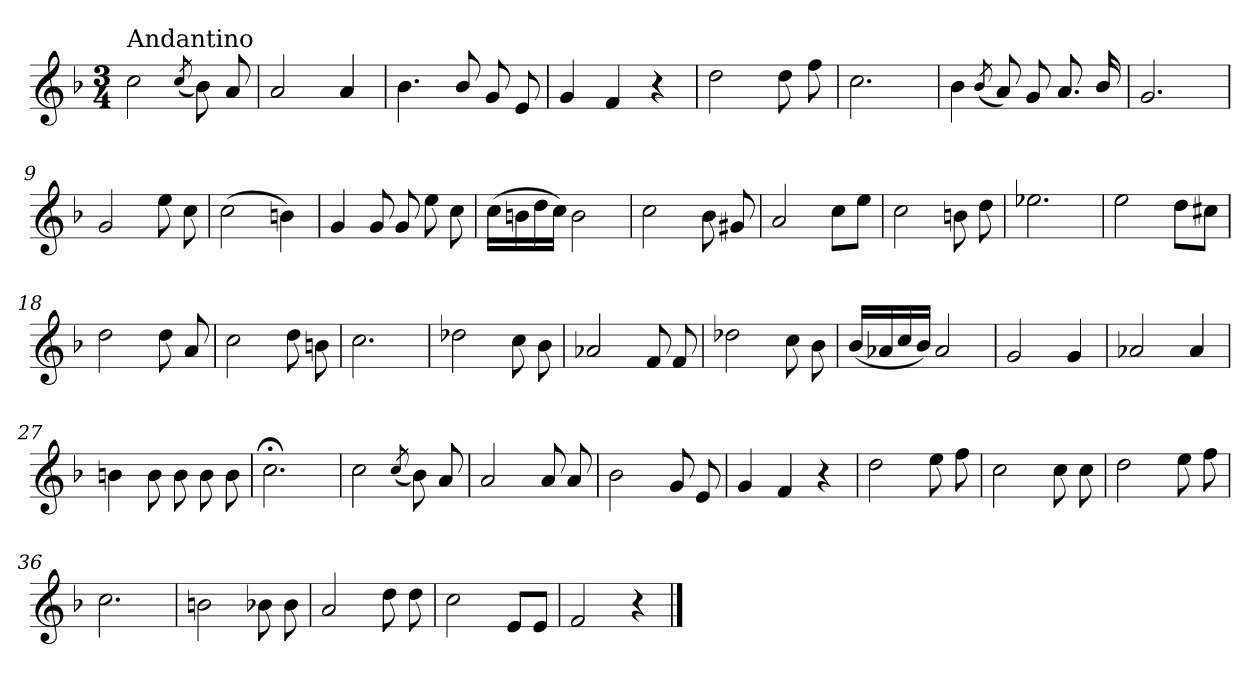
**kern
*part1
*staff1
*clefG2
*k[b-]
*F:
*M3/4
=1
!LO:TX:a:t=Andantino
2cc\
(<8qcc/
8b-\)
8a/
=2
2a/
4a/
=3
4.b-\
8b-/
8g/
8e/
=4
4g/
4f/
4r
=5
2dd\
8dd\
8ff\
=6
2.cc\
=7
4b-\
(<8qb-/
8a/)
8g/
8.a/
16b-/
!!LO:LB:g=z
=8
2.g/
=9
2g/
8ee\
8cc\
=10
(>2cc\
4bn\)
=11
4g/
8g/
8g/
8ee\
8cc\
=12
(>16cc\LL
16bn\
16dd\
16cc\JJ)
2b\
=13
2cc\
8b-\
8g#X/
=14
(>2a/
8cc\L
8ee\J
=15
2cc\
8bn\
8dd\
!!LO:LB:g=z
=16
2.ee-X\
=17
2ee\
8dd\L
8cc#X\J
=18
2dd\
8dd\
8a/
=19
2cc\
8dd\
8bn\
=20
2.cc\
=21
2dd-X\
8cc\
8b-\
=22
2a-X/
8f/
8f/
=23
2dd-X\
8cc\
8b-\
!!LO:LB:g=z
=24
(>16b-/LL
16a-X/
16cc/
16b-/JJ)
2a-/
=25
2g/
4g/
=26
2a-X/
4a-/
=27
4bn\
8b\
8b\
8b\
8b\
=28
2.cc;<\
=29
2cc\
(<8qcc/
8b-\)
8a/
=30
2a/
8a/
8a/
=31
2b-\
8g/
8e/
!!LO:LB:g=z
=32
4g/
4f/
4r
=33
2dd\
8ee\
8ff\
=34
2cc\
8cc\
8cc\
=35
2dd\
8ee\
8ff\
=36
2.cc\
=37
2bn\
8b-X\
8b-\
=38
2a/
8dd\
8dd\
=39
2cc\
8e/L
8e/J
!!LO:LB:g=z
=40
2f/
4r
==
*-
